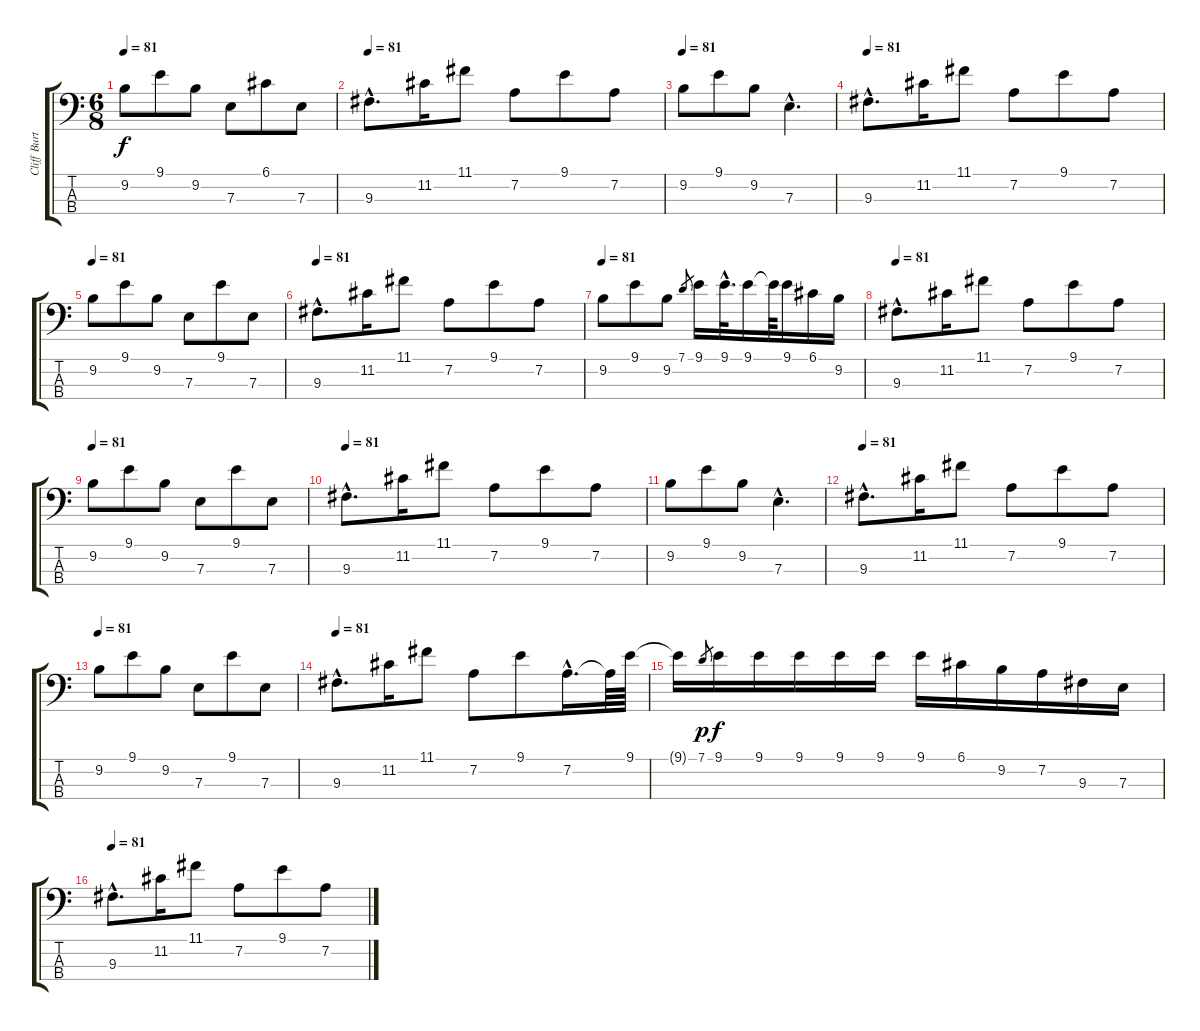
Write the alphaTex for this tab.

\track ("Cliff Burton" "Cliff Burt") {instrument electricbassfinger}
\staff {score tabs}
\tuning (G2 D2 A1 E1) {hide}
\ts (6 8)
\tempo 81
\clef f4
\ks c
9.2.8{dy f} 9.1.8 9.2.8 7.3.8 6.1.8 7.3.8 |
\tempo 81
9.3{hac}.8{d} 11.2.16 11.1.8 7.2.8 9.1.8 7.2.8 |
\tempo 81
9.2.8 9.1.8 9.2.8 7.3{hac}.4{d} |
\tempo 81
9.3{hac}.8{d} 11.2.16 11.1.8 7.2.8 9.1.8 7.2.8 |
\tempo 81
9.2.8 9.1.8 9.2.8 7.3.8 9.1.8 7.3.8 |
\tempo 81
9.3{hac}.8{d} 11.2.16 11.1.8 7.2.8 9.1.8 7.2.8 |
\tempo 81
9.2.8 9.1.8 9.2.8 7.1.8{gr} 9.1.16 9.1{hac}.32{d} 9.1.16 9.1{t}.64 9.1.16 6.1.16 9.2.16 |
\tempo 81
9.3{hac}.8{d} 11.2.16 11.1.8 7.2.8 9.1.8 7.2.8 |
\tempo 81
9.2.8 9.1.8 9.2.8 7.3.8 9.1.8 7.3.8 |
\tempo 81
9.3{hac}.8{d} 11.2.16 11.1.8 7.2.8 9.1.8 7.2.8 |
9.2.8 9.1.8 9.2.8 7.3{hac}.4{d} |
\tempo 81
9.3{hac}.8{d} 11.2.16 11.1.8 7.2.8 9.1.8 7.2.8 |
\tempo 81
9.2.8 9.1.8 9.2.8 7.3.8 9.1.8 7.3.8 |
\tempo 81
9.3{hac}.8{d} 11.2.16 11.1.8 7.2.8 9.1.8 7.2{hac}.16{d} 7.2{t}.64 9.1.64 |
9.1{t}.16 7.1.8{gr dy p} 9.1.16{dy f} 9.1.16 9.1.16 9.1.16 9.1.16 9.1.16 6.1.16 9.2.16 7.2.16 9.3.16 7.3.16 |
\tempo 81
9.3{hac}.8{d} 11.2.16 11.1.8 7.2.8 9.1.8 7.2.8
